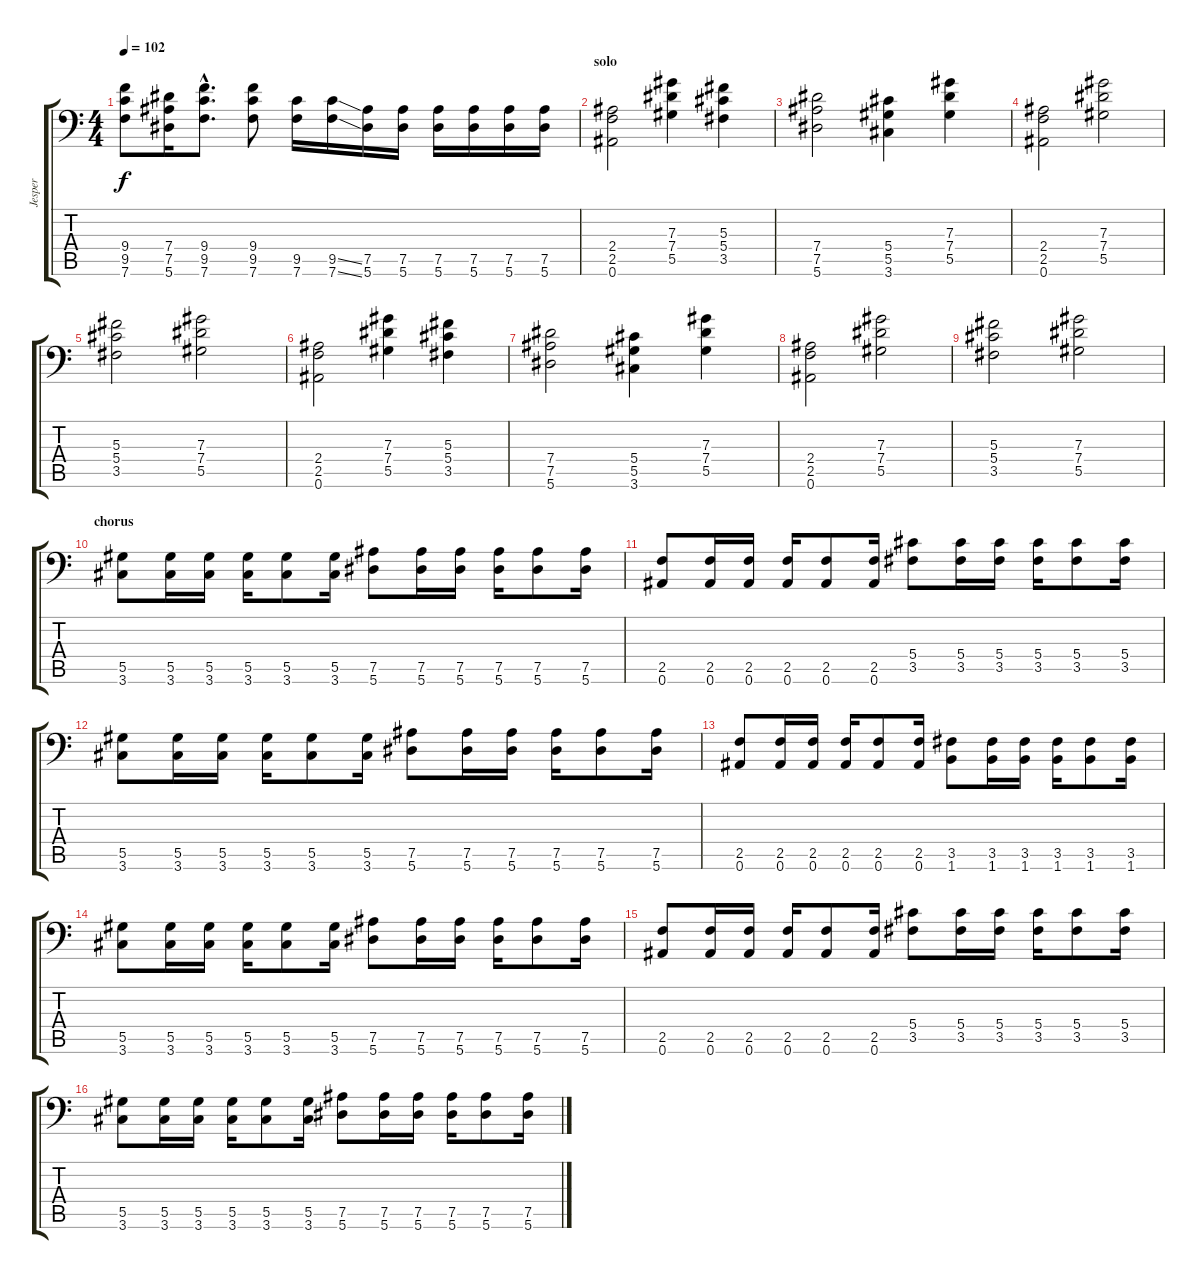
\track ("Jesper" "Jesper") {instrument distortionguitar}
\staff {score tabs}
\tuning (Bb3 F3 Db3 Ab2 Eb2 Bb1) {hide}
\ts (4 4)
\tempo 102
\clef f4
\ks c
(9.4 9.5 7.6).8{dy f} (7.4 7.5 5.6).16 (9.4{hac} 9.5{hac} 7.6{hac}).8{d} (9.4 9.5 7.6).8 (9.5 7.6).16 (9.5{ss} 7.6{ss}).16 (7.5 5.6).16 (7.5 5.6).16 (7.5 5.6).16 (7.5 5.6).16 (7.5 5.6).16 (7.5 5.6).16 |
\section ("" "solo")
(2.4 2.5 0.6).2 (7.3 7.4 5.5).4 (5.3 5.4 3.5).4 |
(7.4 7.5 5.6).2 (5.4 5.5 3.6).4 (7.3 7.4 5.5).4 |
(2.4 2.5 0.6).2 (7.3 7.4 5.5).2 |
(5.3 5.4 3.5).2 (7.3 7.4 5.5).2 |
(2.4 2.5 0.6).2 (7.3 7.4 5.5).4 (5.3 5.4 3.5).4 |
(7.4 7.5 5.6).2 (5.4 5.5 3.6).4 (7.3 7.4 5.5).4 |
(2.4 2.5 0.6).2 (7.3 7.4 5.5).2 |
(5.3 5.4 3.5).2 (7.3 7.4 5.5).2 |
\section ("" "chorus")
(5.5 3.6).8 (5.5 3.6).16 (5.5 3.6).16 (5.5 3.6).16 (5.5 3.6).8 (5.5 3.6).16 (7.5 5.6).8 (7.5 5.6).16 (7.5 5.6).16 (7.5 5.6).16 (7.5 5.6).8 (7.5 5.6).16 |
(2.5 0.6).8 (2.5 0.6).16 (2.5 0.6).16 (2.5 0.6).16 (2.5 0.6).8 (2.5 0.6).16 (5.4 3.5).8 (5.4 3.5).16 (5.4 3.5).16 (5.4 3.5).16 (5.4 3.5).8 (5.4 3.5).16 |
(5.5 3.6).8 (5.5 3.6).16 (5.5 3.6).16 (5.5 3.6).16 (5.5 3.6).8 (5.5 3.6).16 (7.5 5.6).8 (7.5 5.6).16 (7.5 5.6).16 (7.5 5.6).16 (7.5 5.6).8 (7.5 5.6).16 |
(2.5 0.6).8 (2.5 0.6).16 (2.5 0.6).16 (2.5 0.6).16 (2.5 0.6).8 (2.5 0.6).16 (3.5 1.6).8 (3.5 1.6).16 (3.5 1.6).16 (3.5 1.6).16 (3.5 1.6).8 (3.5 1.6).16 |
(5.5 3.6).8 (5.5 3.6).16 (5.5 3.6).16 (5.5 3.6).16 (5.5 3.6).8 (5.5 3.6).16 (7.5 5.6).8 (7.5 5.6).16 (7.5 5.6).16 (7.5 5.6).16 (7.5 5.6).8 (7.5 5.6).16 |
(2.5 0.6).8 (2.5 0.6).16 (2.5 0.6).16 (2.5 0.6).16 (2.5 0.6).8 (2.5 0.6).16 (5.4 3.5).8 (5.4 3.5).16 (5.4 3.5).16 (5.4 3.5).16 (5.4 3.5).8 (5.4 3.5).16 |
(5.5 3.6).8 (5.5 3.6).16 (5.5 3.6).16 (5.5 3.6).16 (5.5 3.6).8 (5.5 3.6).16 (7.5 5.6).8 (7.5 5.6).16 (7.5 5.6).16 (7.5 5.6).16 (7.5 5.6).8 (7.5 5.6).16
